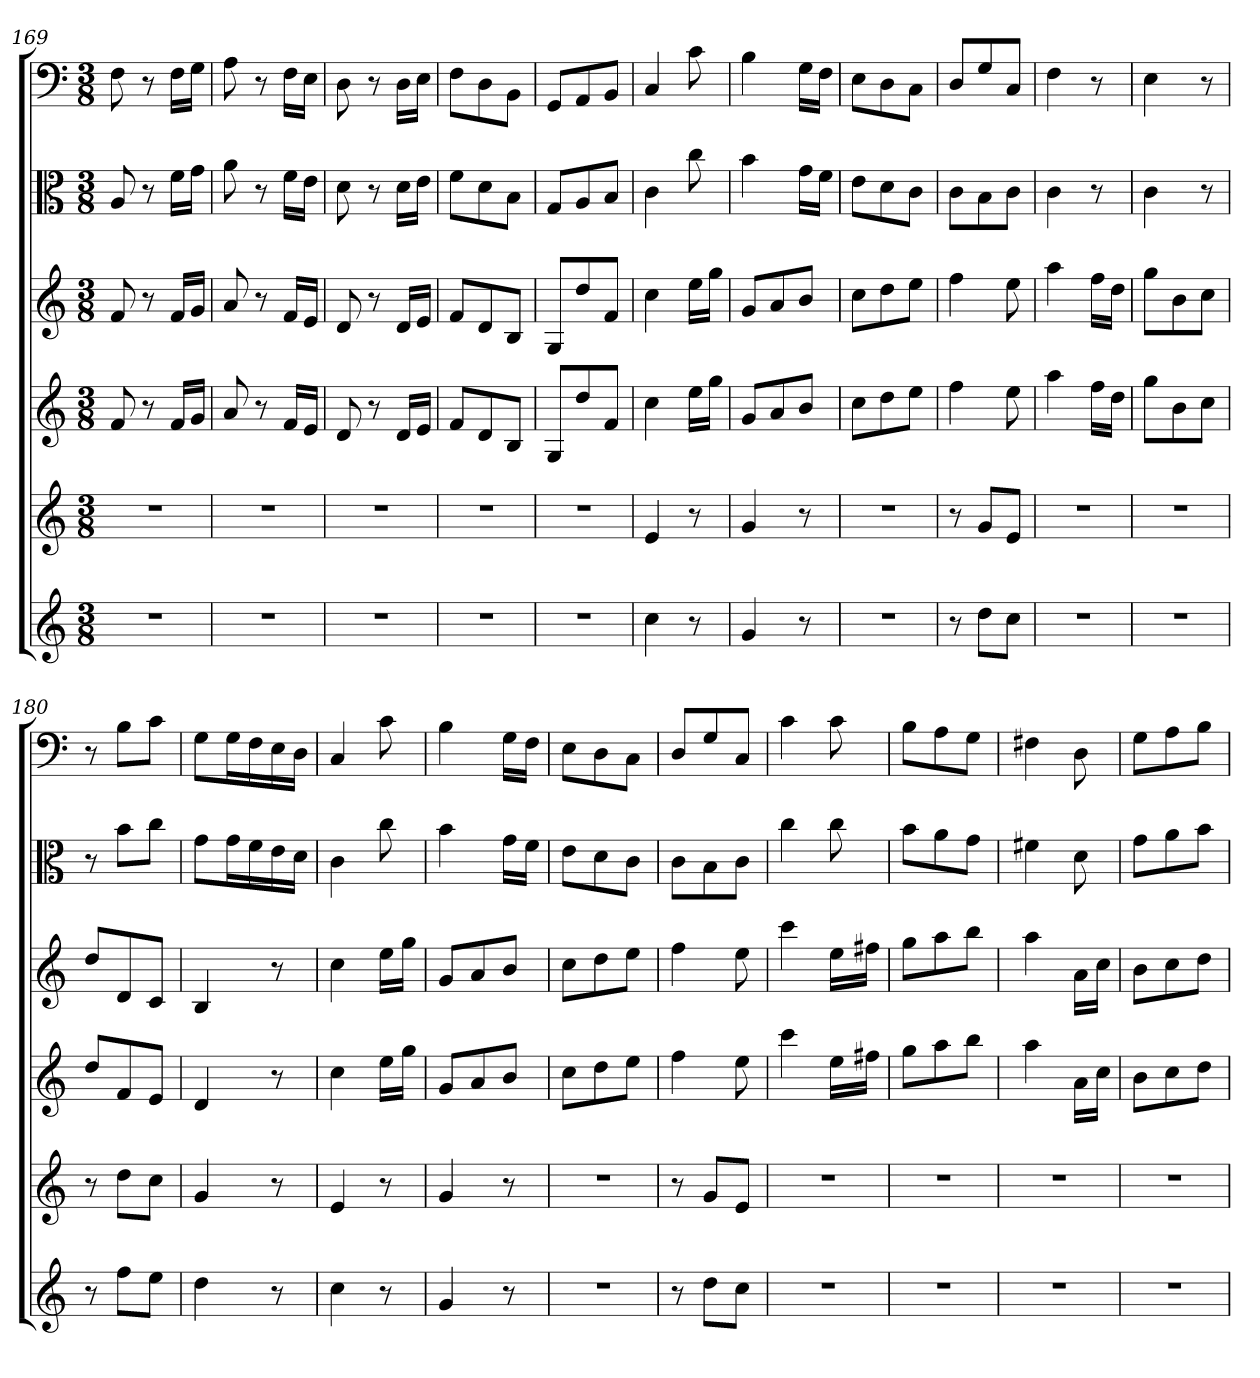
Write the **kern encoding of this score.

**kern	**kern	**kern	**kern	**kern	**kern
*part6	*part5	*part4	*part3	*part2	*part1
*staff6	*staff5	*staff4	*staff3	*staff2	*staff1
*	*	*	*	*clefC3	*clefF4
*k[]	*k[]	*k[]	*k[]	*k[]	*k[]
*C:	*C:	*C:	*C:	*C:	*C:
*M3/8	*M3/8	*M3/8	*M3/8	*M3/8	*M3/8
=169	=169	=169	=169	=169	=169
4.r	4.r	8f	8f	8A	8F
.	.	8r	8r	8r	8r
.	.	16fLL	16fLL	16f\LL	16F\LL
.	.	16gJJ	16gJJ	16g\JJ	16G\JJ
=170	=170	=170	=170	=170	=170
4.r	4.r	8a	8a	8a	8A
.	.	8r	8r	8r	8r
.	.	16fLL	16fLL	16f\LL	16F\LL
.	.	16eJJ	16eJJ	16e\JJ	16E\JJ
=171	=171	=171	=171	=171	=171
4.r	4.r	8d	8d	8d	8D
.	.	8r	8r	8r	8r
.	.	16dLL	16dLL	16d\LL	16D\LL
.	.	16eJJ	16eJJ	16e\JJ	16E\JJ
=172	=172	=172	=172	=172	=172
4.r	4.r	8fL	8fL	8f\L	8F\L
.	.	8d	8d	8d\	8D\
.	.	8BJ	8BJ	8B\J	8BB\J
=173	=173	=173	=173	=173	=173
4.r	4.r	8GL	8GL	8G/L	8GG/L
.	.	8dd	8dd	8A/	8AA/
.	.	8fJ	8fJ	8B/J	8BB/J
=174	=174	=174	=174	=174	=174
4cc	4e	4cc	4cc	4c	4C
8r	8r	16eeLL	16eeLL	8cc	8c
.	.	16ggJJ	16ggJJ	.	.
=175	=175	=175	=175	=175	=175
4g	4g	8gL	8gL	4b	4B
.	.	8a	8a	.	.
8r	8r	8bJ	8bJ	16g\LL	16G\LL
.	.	.	.	16f\JJ	16F\JJ
=176	=176	=176	=176	=176	=176
4.r	4.r	8ccL	8ccL	8e\L	8E\L
.	.	8dd	8dd	8d\	8D\
.	.	8eeJ	8eeJ	8c\J	8C\J
=177	=177	=177	=177	=177	=177
8r	8r	4ff	4ff	8c\L	8D/L
8ddL	8gL	.	.	8B\	8G/
8ccJ	8eJ	8ee	8ee	8c\J	8C/J
=178	=178	=178	=178	=178	=178
4.r	4.r	4aa	4aa	4c	4F
.	.	16ffLL	16ffLL	8r	8r
.	.	16ddJJ	16ddJJ	.	.
=179	=179	=179	=179	=179	=179
4.r	4.r	8ggL	8ggL	4c	4E
.	.	8b	8b	.	.
.	.	8ccJ	8ccJ	8r	8r
=180	=180	=180	=180	=180	=180
8r	8r	8ddL	8ddL	8r	8r
8ffL	8ddL	8f	8d	8b\L	8B\L
8eeJ	8ccJ	8eJ	8cJ	8cc\J	8c\J
=181	=181	=181	=181	=181	=181
4dd	4g	4d	4B	8g\L	8G\L
.	.	.	.	16g\L	16G\L
.	.	.	.	16f\	16F\
8r	8r	8r	8r	16e\	16E\
.	.	.	.	16d\JJ	16D\JJ
=182	=182	=182	=182	=182	=182
4cc	4e	4cc	4cc	4c	4C
8r	8r	16eeLL	16eeLL	8cc	8c
.	.	16ggJJ	16ggJJ	.	.
=183	=183	=183	=183	=183	=183
4g	4g	8gL	8gL	4b	4B
.	.	8a	8a	.	.
8r	8r	8bJ	8bJ	16g\LL	16G\LL
.	.	.	.	16f\JJ	16F\JJ
=184	=184	=184	=184	=184	=184
4.r	4.r	8ccL	8ccL	8e\L	8E\L
.	.	8dd	8dd	8d\	8D\
.	.	8eeJ	8eeJ	8c\J	8C\J
=185	=185	=185	=185	=185	=185
8r	8r	4ff	4ff	8c\L	8D/L
8ddL	8gL	.	.	8B\	8G/
8ccJ	8eJ	8ee	8ee	8c\J	8C/J
=186	=186	=186	=186	=186	=186
4.r	4.r	4ccc	4ccc	4cc	4c
.	.	16eeLL	16eeLL	8cc	8c
.	.	16ff#XJJ	16ff#XJJ	.	.
=187	=187	=187	=187	=187	=187
4.r	4.r	8ggL	8ggL	8b\L	8B\L
.	.	8aa	8aa	8a\	8A\
.	.	8bbJ	8bbJ	8g\J	8G\J
=188	=188	=188	=188	=188	=188
4.r	4.r	4aa	4aa	4f#X	4F#X
.	.	16aLL	16aLL	8d	8D
.	.	16ccJJ	16ccJJ	.	.
=189	=189	=189	=189	=189	=189
4.r	4.r	8bL	8bL	8g\L	8G\L
.	.	8cc	8cc	8a\	8A\
.	.	8ddJ	8ddJ	8b\J	8B\J
=	=	=	=	=	=
*-	*-	*-	*-	*-	*-
